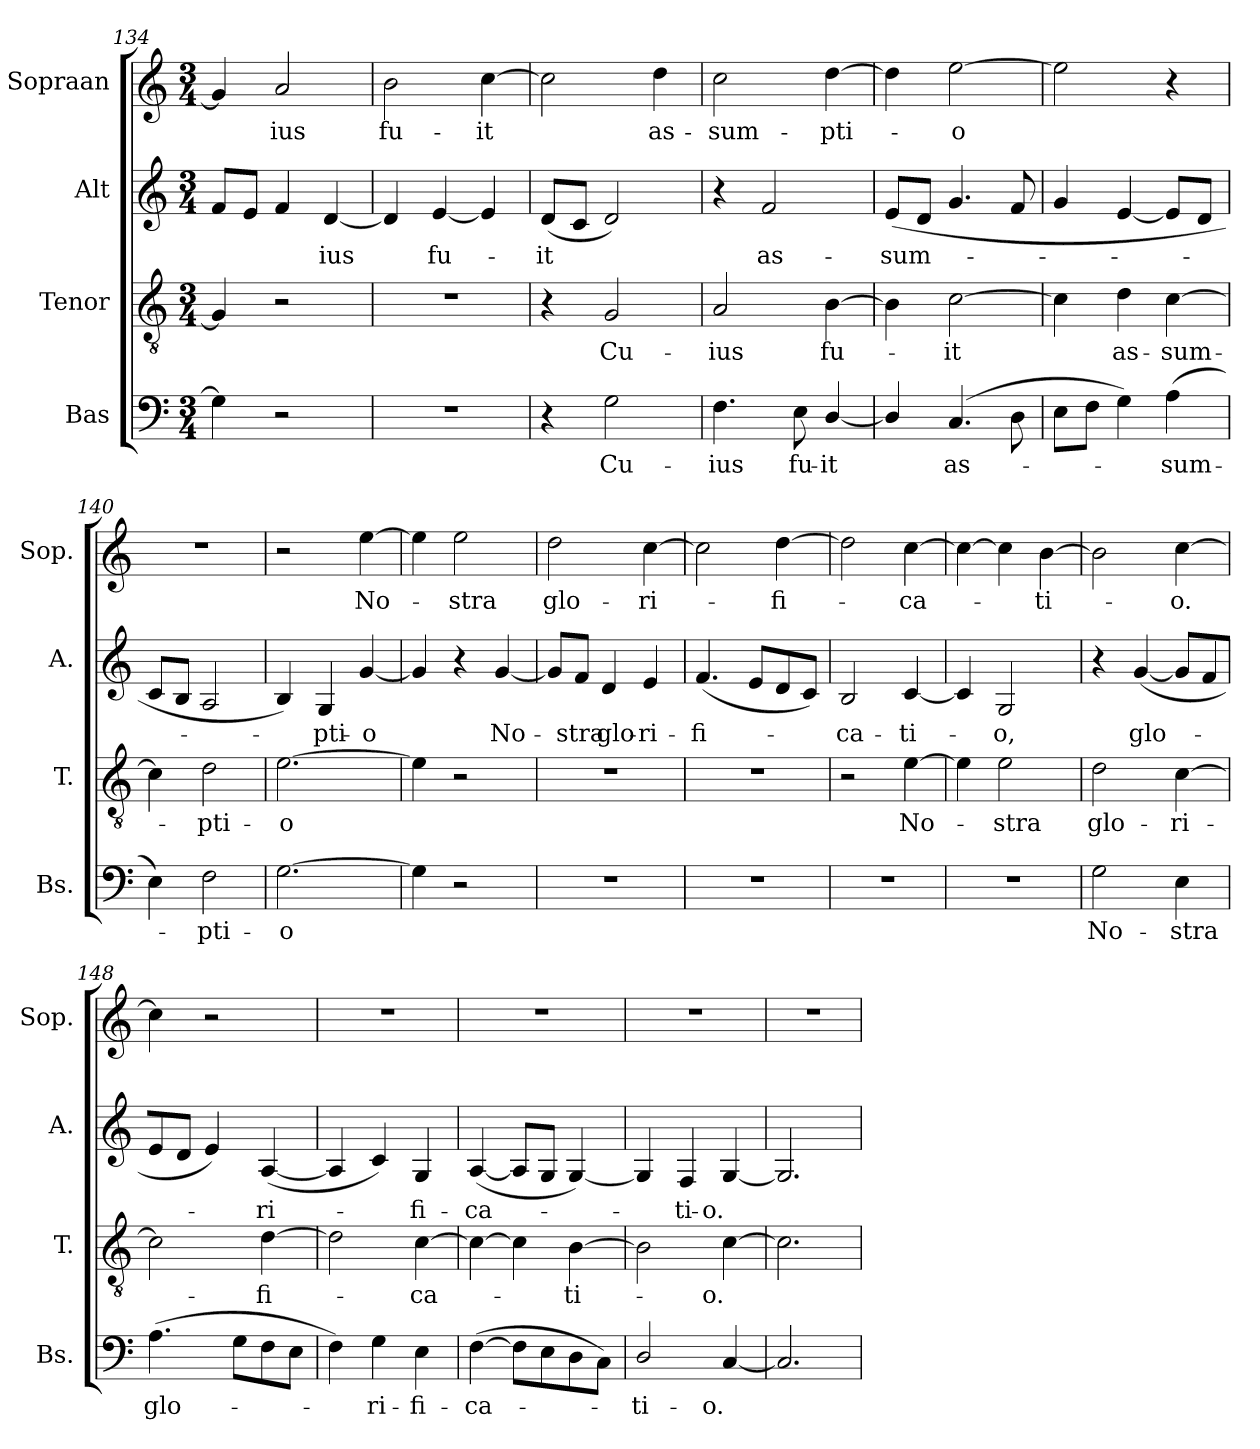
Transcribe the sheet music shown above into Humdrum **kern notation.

**kern	**text	**kern	**text	**kern	**text	**kern	**text
*part4	*part4	*part3	*part3	*part2	*part2	*part1	*part1
*staff4	*staff4	*staff3	*staff3	*staff2	*staff2	*staff1	*staff1
*I"Bas	*	*I"Tenor	*	*I"Alt	*	*I"Sopraan	*
*I'Bs.	*	*I'T.	*	*I'A.	*	*I'Sop.	*
*clefF4	*	*clefGv2	*	*clefG2	*	*clefG2	*
*k[]	*	*k[]	*	*k[]	*	*k[]	*
*M3/4	*	*M3/4	*	*M3/4	*	*M3/4	*
=134	=134	=134	=134	=134	=134	=134	=134
4G\]	.	4G/]	.	8f/L	.	4g/]	.
.	.	.	.	8e/J	.	.	.
!	!	!	!	!	!	!	!LO:LY:b
2r	.	2r	.	4f/	.	2a/	-ius
!	!	!	!	!	!LO:LY:b	!	!
.	.	.	.	[4d/	ius	.	.
=135	=135	=135	=135	=135	=135	=135	=135
!	!	!	!	!	!	!	!LO:LY:b
2.r	.	2.r	.	4d/]	.	2b\	fu-
!	!	!	!	!	!LO:LY:b	!	!
.	.	.	.	[4e/	fu-	.	.
!	!	!	!	!	!	!	!LO:LY:b
.	.	.	.	4e/]	.	[4cc\	-it
=136	=136	=136	=136	=136	=136	=136	=136
!	!	!	!	!	!LO:LY:b	!	!
4r	.	4r	.	(<8d/L	it	2cc\]	.
.	.	.	.	8c/J	.	.	.
!	!LO:LY:b	!	!LO:LY:b	!	!	!	!
2G\	Cu-	2G/	Cu-	2d/)	.	.	.
!	!	!	!	!	!	!	!LO:LY:b
.	.	.	.	.	.	4dd\	as-
=137	=137	=137	=137	=137	=137	=137	=137
!	!LO:LY:b	!	!LO:LY:b	!	!	!	!LO:LY:b
4.F\	-ius	2A/	-ius	4r	.	2cc\	-sum-
!	!	!	!	!	!LO:LY:b	!	!
.	.	.	.	2f/	as-	.	.
!	!LO:LY:b	!	!	!	!	!	!
8E\	fu-	.	.	.	.	.	.
!	!LO:LY:b	!	!LO:LY:b	!	!	!	!LO:LY:b
[4D/	-it	[4B\	fu-	.	.	[4dd\	-pti-
=138	=138	=138	=138	=138	=138	=138	=138
!	!	!	!	!	!LO:LY:b	!	!
4D/]	.	4B\]	.	(<8e/L	-sum-	4dd\]	.
.	.	.	.	8d/J	.	.	.
!	!LO:LY:b	!	!LO:LY:b	!	!	!	!LO:LY:b
(>4.C/	as-	[2c\	-it	4.g/	.	[2ee\	-o
8D\	.	.	.	8f/	.	.	.
=139	=139	=139	=139	=139	=139	=139	=139
8E\L	.	4c\]	.	4g/	.	2ee\]	.
8F\J	.	.	.	.	.	.	.
!	!	!	!LO:LY:b	!	!	!	!
4G\)	.	4d\	as-	[4e/	.	.	.
!	!LO:LY:b	!	!LO:LY:b	!	!	!	!
(>4A\	sum-	[4c\	-sum-	8e/L]	.	4r	.
.	.	.	.	8d/J	.	.	.
!!LO:LB:g=z
=140	=140	=140	=140	=140	=140	=140	=140
4E\)	.	4c\]	.	8c/L	.	2.r	.
.	.	.	.	8B/J	.	.	.
!	!LO:LY:b	!	!LO:LY:b	!	!	!	!
2F\	pti-	2d\	-pti-	2A/	.	.	.
=141	=141	=141	=141	=141	=141	=141	=141
!	!LO:LY:b	!	!LO:LY:b	!	!	!	!
[2.G\	-o	[2.e\	-o	4B/)	.	2r	.
!	!	!	!	!	!LO:LY:b	!	!
.	.	.	.	4G/	pti-	.	.
!	!	!	!	!	!LO:LY:b	!	!LO:LY:b
.	.	.	.	[4g/	-o	[4ee\	No-
=142	=142	=142	=142	=142	=142	=142	=142
4G\]	.	4e\]	.	4g/]	.	4ee\]	.
!	!	!	!	!	!	!	!LO:LY:b
2r	.	2r	.	4r	.	2ee\	-stra
!	!	!	!	!	!LO:LY:b	!	!
.	.	.	.	[4g/	No-	.	.
=143	=143	=143	=143	=143	=143	=143	=143
!	!	!	!	!	!	!	!LO:LY:b
2.r	.	2.r	.	8g/L]	.	2dd\	glo-
!	!	!	!	!	!LO:LY:b	!	!
.	.	.	.	8f/J	-stra	.	.
!	!	!	!	!	!LO:LY:b	!	!
.	.	.	.	4d/	glo-	.	.
!	!	!	!	!	!LO:LY:b	!	!LO:LY:b
.	.	.	.	4e/	-ri-	[4cc\	-ri-
=144	=144	=144	=144	=144	=144	=144	=144
!	!	!	!	!	!LO:LY:b	!	!
2.r	.	2.r	.	(<4.f/	-fi-	2cc\]	.
.	.	.	.	8e/L	.	.	.
!	!	!	!	!	!	!	!LO:LY:b
.	.	.	.	8d/	.	[4dd\	-fi-
.	.	.	.	8c/J)	.	.	.
=145	=145	=145	=145	=145	=145	=145	=145
!	!	!	!	!	!LO:LY:b	!	!
2.r	.	2r	.	2B/	ca-	2dd\]	.
!	!	!	!LO:LY:b	!	!LO:LY:b	!	!LO:LY:b
.	.	[4e\	No-	[4c/	-ti-	[4cc\	ca-
=146	=146	=146	=146	=146	=146	=146	=146
2.r	.	4e\]	.	4c/]	.	4cc\_	.
!	!	!	!LO:LY:b	!	!LO:LY:b	!	!
.	.	2e\	-stra	2G/	-o,	4cc\]	.
!	!	!	!	!	!	!	!LO:LY:b
.	.	.	.	.	.	[4b\	ti-
=147	=147	=147	=147	=147	=147	=147	=147
!	!LO:LY:b	!	!LO:LY:b	!	!	!	!
2G\	No-	2d\	glo-	4r	.	2b\]	.
!	!	!	!	!	!LO:LY:b	!	!
.	.	.	.	(<[4g/	glo-	.	.
!	!LO:LY:b	!	!LO:LY:b	!	!	!	!LO:LY:b
4E\	-stra	[4c\	-ri-	8g/L]	.	[4cc\	-o.
.	.	.	.	8f/	.	.	.
=148	=148	=148	=148	=148	=148	=148	=148
!	!LO:LY:b	!	!	!	!	!	!
(>4.A\	glo-	2c\]	.	8e/	.	4cc\]	.
.	.	.	.	8d/J	.	.	.
.	.	.	.	4e/)	.	2r	.
8G\L	.	.	.	.	.	.	.
!	!	!	!LO:LY:b	!	!LO:LY:b	!	!
8F\	.	[4d\	-fi-	(<[4A/	ri-	.	.
8E\J	.	.	.	.	.	.	.
!!LO:PB:g=z
=149	=149	=149	=149	=149	=149	=149	=149
4F\)	.	2d\]	.	4A/]	.	2.r	.
!	!LO:LY:b	!	!	!	!	!	!
4G\	ri-	.	.	4c/)	.	.	.
!	!LO:LY:b	!	!LO:LY:b	!	!LO:LY:b	!	!
4E\	-fi-	[4c\	ca-	4G/	fi-	.	.
=150	=150	=150	=150	=150	=150	=150	=150
!	!LO:LY:b	!	!	!	!LO:LY:b	!	!
(>[4F\	-ca-	4c\_	.	(<[4A/	-ca-	2.r	.
8F\L]	.	4c\]	.	8A/L]	.	.	.
8E\	.	.	.	8G/J	.	.	.
!	!	!	!LO:LY:b	!	!	!	!
8D\	.	[4B\	ti-	[4G/)	.	.	.
8C\J)	.	.	.	.	.	.	.
=151	=151	=151	=151	=151	=151	=151	=151
!	!LO:LY:b	!	!	!	!	!	!
2D/	ti-	2B\]	.	4G/]	.	2.r	.
!	!	!	!	!	!LO:LY:b	!	!
.	.	.	.	4F/	ti-	.	.
!	!LO:LY:b	!	!LO:LY:b	!	!LO:LY:b	!	!
[4C/	-o.	[4c\	-o.	[4G/	-o.	.	.
=152	=152	=152	=152	=152	=152	=152	=152
2.C/]	.	2.c\]	.	2.G/]	.	2.r	.
=	=	=	=	=	=	=	=
*-	*-	*-	*-	*-	*-	*-	*-
